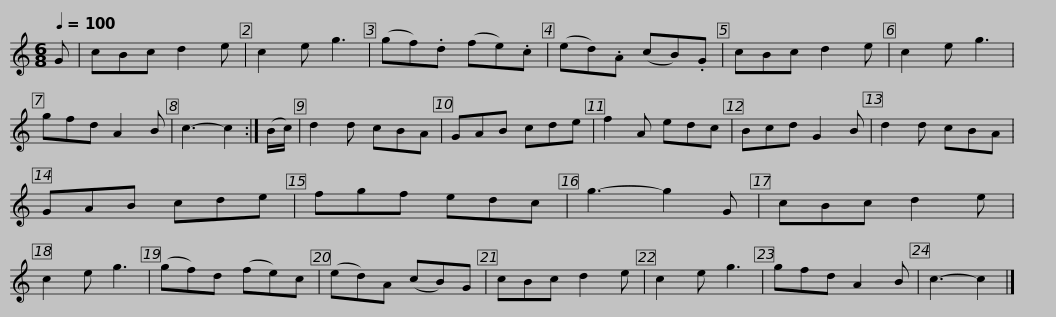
X:1
L:1/8
Q:1/4=100
M:6/8
I:linebreak $
K:C
V:1 treble
V:1
 G | cBc d2 e | c2 e g3 | (gf).d (fe).c | (ed).A (cB).G | %5
 cBc d2 e | c2 e g3 | gfd A2 B | c3- c2 :| (B/c/) |$ %10
 d2 d cBA | GAB cde | f2 A edc | Bcd G2 B | d2 d cBA | %15
 GAB cde | fgf edc | g3- g2 G |$ cBc d2 e | c2 e g3 | %20
 (gf)d (fe)c | (ed)A (cB)G | cBc d2 e | c2 e g3 | gfd A2 B | %25
 c3- c2 |] %26
